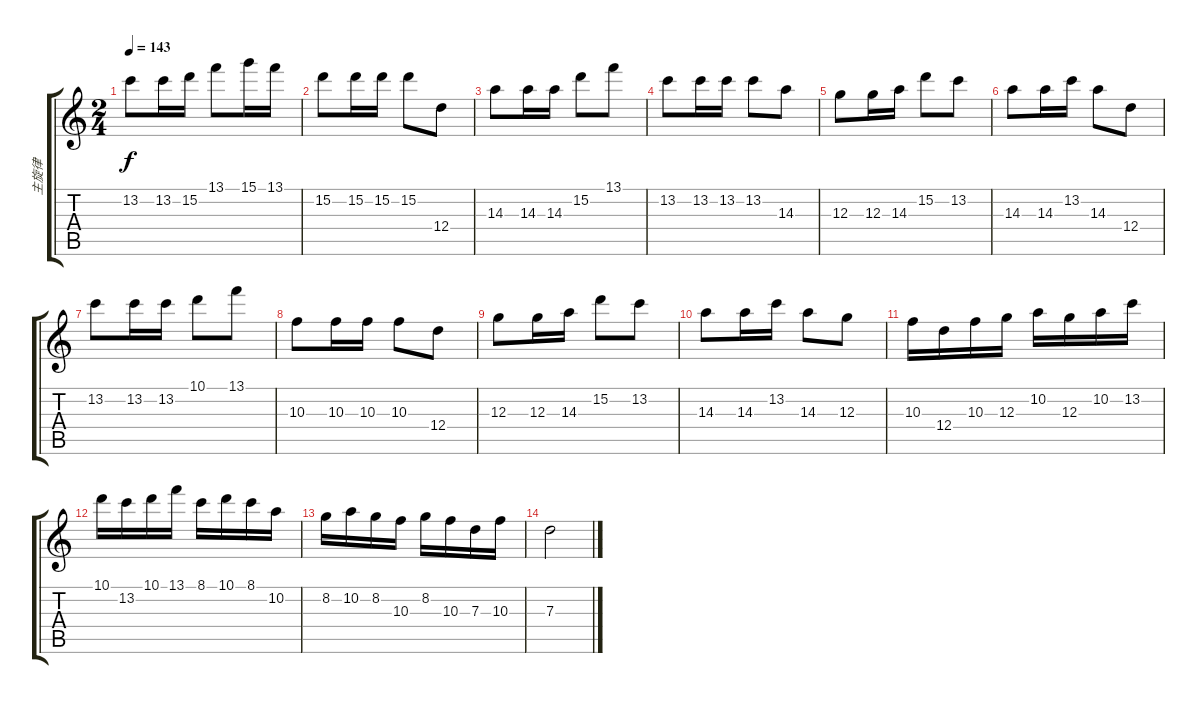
\track ("主旋律" "主旋律") {instrument overdrivenguitar}
\staff {score tabs}
\tuning (E4 B3 G3 D3 A2 E2) {hide}
\ts (2 4)
\tempo 143
\clef g2
\ks c
13.2.8{dy f} 13.2.16 15.2.16 13.1.8 15.1.16 13.1.16 |
15.2.8 15.2.16 15.2.16 15.2.8 12.4.8 |
14.3.8 14.3.16 14.3.16 15.2.8 13.1.8 |
13.2.8 13.2.16 13.2.16 13.2.8 14.3.8 |
12.3.8 12.3.16 14.3.16 15.2.8 13.2.8 |
14.3.8 14.3.16 13.2.16 14.3.8 12.4.8 |
13.2.8 13.2.16 13.2.16 10.1.8 13.1.8 |
10.3.8 10.3.16 10.3.16 10.3.8 12.4.8 |
12.3.8 12.3.16 14.3.16 15.2.8 13.2.8 |
14.3.8 14.3.16 13.2.16 14.3.8 12.3.8 |
10.3.16 12.4.16 10.3.16 12.3.16 10.2.16 12.3.16 10.2.16 13.2.16 |
10.1.16 13.2.16 10.1.16 13.1.16 8.1.16 10.1.16 8.1.16 10.2.16 |
8.2.16 10.2.16 8.2.16 10.3.16 8.2.16 10.3.16 7.3.16 10.3.16 |
7.3.2
